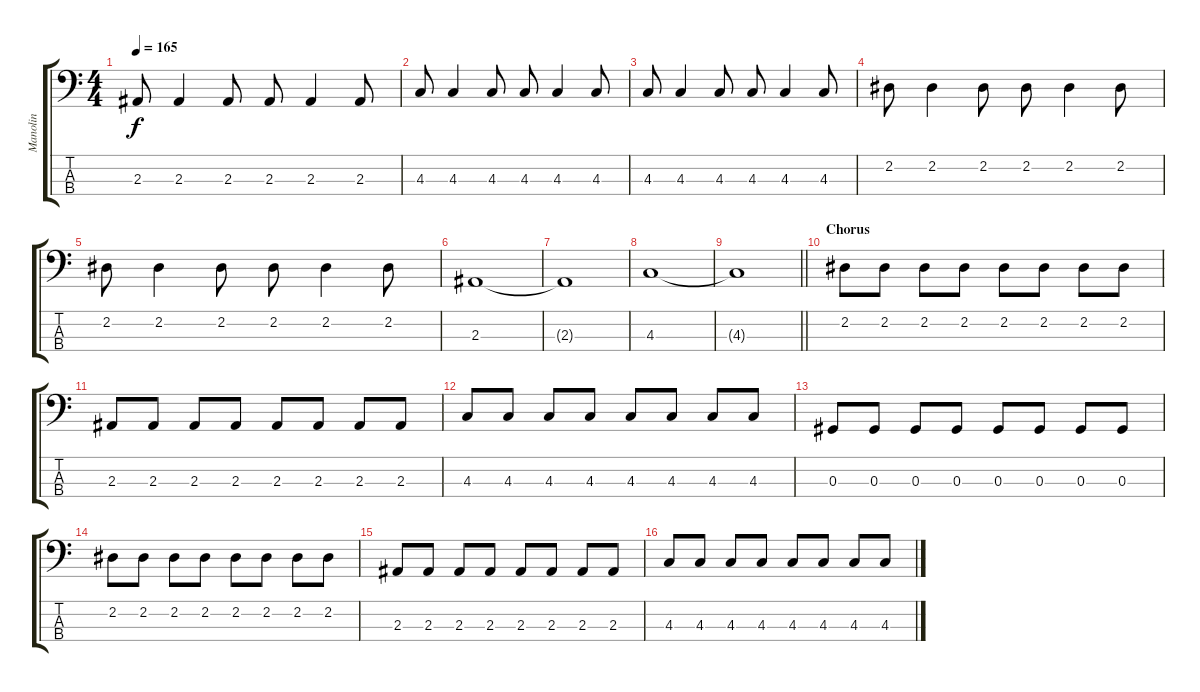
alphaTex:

\track ("Manolin" "Manolin") {instrument electricbasspick}
\staff {score tabs}
\tuning (Gb2 Db2 Ab1 Eb1) {hide}
\ts (4 4)
\tempo 165
\clef f4
\ks c
2.3.8{dy f} 2.3.4 2.3.8 2.3.8 2.3.4 2.3.8 |
4.3.8 4.3.4 4.3.8 4.3.8 4.3.4 4.3.8 |
4.3.8 4.3.4 4.3.8 4.3.8 4.3.4 4.3.8 |
2.2.8 2.2.4 2.2.8 2.2.8 2.2.4 2.2.8 |
2.2.8 2.2.4 2.2.8 2.2.8 2.2.4 2.2.8 |
2.3.1 |
2.3{t}.1 |
4.3.1 |
\barLineRight lightlight
4.3{t}.1 |
\section ("" "Chorus")
2.2.8 2.2.8 2.2.8 2.2.8 2.2.8 2.2.8 2.2.8 2.2.8 |
2.3.8 2.3.8 2.3.8 2.3.8 2.3.8 2.3.8 2.3.8 2.3.8 |
4.3.8 4.3.8 4.3.8 4.3.8 4.3.8 4.3.8 4.3.8 4.3.8 |
0.3.8 0.3.8 0.3.8 0.3.8 0.3.8 0.3.8 0.3.8 0.3.8 |
2.2.8 2.2.8 2.2.8 2.2.8 2.2.8 2.2.8 2.2.8 2.2.8 |
2.3.8 2.3.8 2.3.8 2.3.8 2.3.8 2.3.8 2.3.8 2.3.8 |
4.3.8 4.3.8 4.3.8 4.3.8 4.3.8 4.3.8 4.3.8 4.3.8
